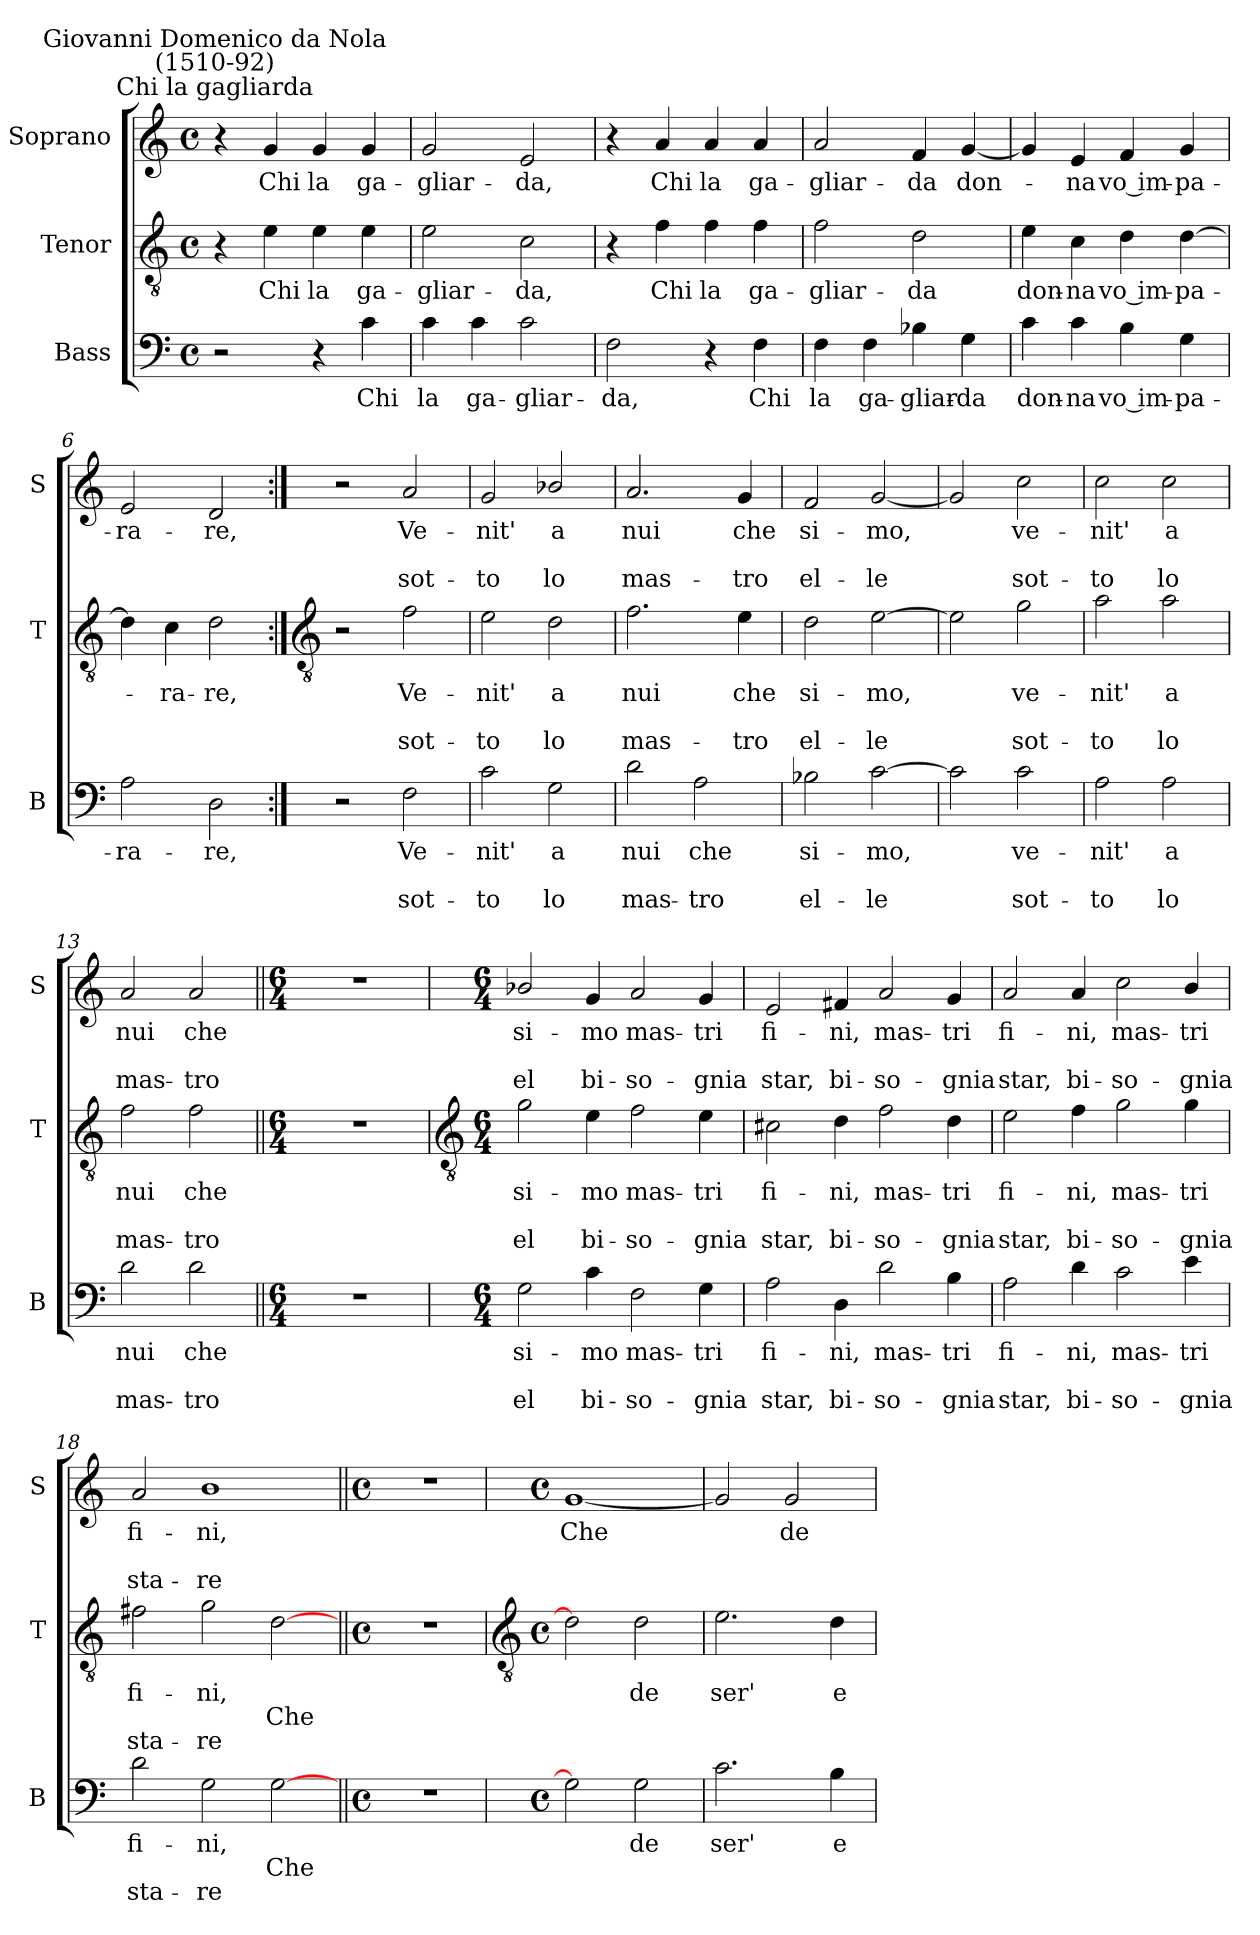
**kern	**text	**text	**text	**kern	**text	**text	**text	**kern	**text	**text	**text
*part3	*part3	*part3	*part3	*part2	*part2	*part2	*part2	*part1	*part1	*part1	*part1
*staff3	*staff3	*staff3	*staff3	*staff2	*staff2	*staff2	*staff2	*staff1	*staff1	*staff1	*staff1
*I"Bass	*	*	*	*I"Tenor	*	*	*	*I"Soprano	*	*	*
*I'B	*	*	*	*I'T	*	*	*	*I'S	*	*	*
*clefF4	*	*	*	*clefGv2	*	*	*	*clefG2	*	*	*
*k[]	*	*	*	*k[]	*	*	*	*k[]	*	*	*
*C:	*	*	*	*C:	*	*	*	*C:	*	*	*
*M4/4	*	*	*	*M4/4	*	*	*	*M4/4	*	*	*
*met(c)	*	*	*	*met(c)	*	*	*	*met(c)	*	*	*
=1	=1	=1	=1	=1	=1	=1	=1	=1	=1	=1	=1
!	!	!	!	!	!	!	!	!LO:TX:a:cj:t=Chi la gagliarda	!	!	!
!	!	!	!	!	!	!	!	!LO:TX:a:cj:t=Giovanni Domenico da Nola\n(1510-92)	!	!	!
2r	.	.	.	4r	.	.	.	4r	.	.	.
!	!	!	!	!	!LO:LY:b	!	!	!	!LO:LY:b	!	!
.	.	.	.	4e	Chi	.	.	4g	Chi	.	.
!	!	!	!	!	!LO:LY:b	!	!	!	!LO:LY:b	!	!
4r	.	.	.	4e	la	.	.	4g	la	.	.
!	!LO:LY:b	!	!	!	!LO:LY:b	!	!	!	!LO:LY:b	!	!
4c	Chi	.	.	4e	ga-	.	.	4g	ga-	.	.
=2	=2	=2	=2	=2	=2	=2	=2	=2	=2	=2	=2
!	!LO:LY:b	!	!	!	!LO:LY:b	!	!	!	!LO:LY:b	!	!
4c	la	.	.	2e	-gliar-	.	.	2g	-gliar-	.	.
!	!LO:LY:b	!	!	!	!	!	!	!	!	!	!
4c	ga-	.	.	.	.	.	.	.	.	.	.
!	!LO:LY:b	!	!	!	!LO:LY:b	!	!	!	!LO:LY:b	!	!
2c	-gliar-	.	.	2c	-da,	.	.	2e	-da,	.	.
=3	=3	=3	=3	=3	=3	=3	=3	=3	=3	=3	=3
!	!LO:LY:b	!	!	!	!	!	!	!	!	!	!
2F	-da,	.	.	4r	.	.	.	4r	.	.	.
!	!	!	!	!	!LO:LY:b	!	!	!	!LO:LY:b	!	!
.	.	.	.	4f	Chi	.	.	4a	Chi	.	.
!	!	!	!	!	!LO:LY:b	!	!	!	!LO:LY:b	!	!
4r	.	.	.	4f	la	.	.	4a	la	.	.
!	!LO:LY:b	!	!	!	!LO:LY:b	!	!	!	!LO:LY:b	!	!
4F	Chi	.	.	4f	ga-	.	.	4a	ga-	.	.
=4	=4	=4	=4	=4	=4	=4	=4	=4	=4	=4	=4
!	!LO:LY:b	!	!	!	!LO:LY:b	!	!	!	!LO:LY:b	!	!
4F	la	.	.	2f	-gliar-	.	.	2a	-gliar-	.	.
!	!LO:LY:b	!	!	!	!	!	!	!	!	!	!
4F	ga-	.	.	.	.	.	.	.	.	.	.
!	!LO:LY:b	!	!	!	!LO:LY:b	!	!	!	!LO:LY:b	!	!
4B-X	-gliar-	.	.	2d	-da	.	.	4f	-da	.	.
!	!LO:LY:b	!	!	!	!	!	!	!	!LO:LY:b	!	!
4G	-da	.	.	.	.	.	.	[4g	don-	.	.
=5	=5	=5	=5	=5	=5	=5	=5	=5	=5	=5	=5
!	!LO:LY:b	!	!	!	!LO:LY:b	!	!	!	!	!	!
4c	don-	.	.	4e	don-	.	.	4g]	.	.	.
!	!LO:LY:b	!	!	!	!LO:LY:b	!	!	!	!LO:LY:b	!	!
4c	-na	.	.	4c	-na	.	.	4e	na	.	.
!	!LO:LY:b	!	!	!	!LO:LY:b	!	!	!	!LO:LY:b	!	!
4B	vo im-	.	.	4d	vo im-	.	.	4f	vo im-	.	.
!	!LO:LY:b	!	!	!	!LO:LY:b	!	!	!	!LO:LY:b	!	!
4G	-pa-	.	.	[4d	-pa-	.	.	4g	-pa-	.	.
=6	=6	=6	=6	=6	=6	=6	=6	=6	=6	=6	=6
!	!LO:LY:b	!	!	!	!	!	!	!	!LO:LY:b	!	!
2A	-ra-	.	.	4d]	.	.	.	2e	-ra-	.	.
!	!	!	!	!	!LO:LY:b	!	!	!	!	!	!
.	.	.	.	4c	ra-	.	.	.	.	.	.
!	!LO:LY:b	!	!	!	!LO:LY:b	!	!	!	!LO:LY:b	!	!
2D	-re,	.	.	2d	-re,	.	.	2d	-re,	.	.
!!LO:LB:g=z
=7:|!	=7:|!	=7:|!	=7:|!	=7:|!	=7:|!	=7:|!	=7:|!	=7:|!	=7:|!	=7:|!	=7:|!
*	*	*	*	*clefGv2	*	*	*	*	*	*	*
2r	.	.	.	2r	.	.	.	2r	.	.	.
!	!LO:LY:b	!	!LO:LY:b	!	!LO:LY:b	!	!LO:LY:b	!	!LO:LY:b	!	!LO:LY:b
2F	Ve-	.	-sot-	2f	Ve-	.	-sot-	2a	Ve-	.	-sot-
=8	=8	=8	=8	=8	=8	=8	=8	=8	=8	=8	=8
!	!LO:LY:b	!	!LO:LY:b	!	!LO:LY:b	!	!LO:LY:b	!	!LO:LY:b	!	!LO:LY:b
2c	-nit'	.	to	2e	-nit'	.	to	2g	-nit'	.	to
!	!LO:LY:b	!	!LO:LY:b	!	!LO:LY:b	!	!LO:LY:b	!	!LO:LY:b	!	!LO:LY:b
2G	a	.	lo	2d	a	.	lo	2b-X/	a	.	lo
=9	=9	=9	=9	=9	=9	=9	=9	=9	=9	=9	=9
!	!LO:LY:b	!	!LO:LY:b	!	!LO:LY:b	!	!LO:LY:b	!	!LO:LY:b	!	!LO:LY:b
2d	nui	.	mas-	2.f	nui	.	mas-	2.a	nui	.	mas-
!	!LO:LY:b	!	!LO:LY:b	!	!	!	!	!	!	!	!
2A	-che	.	tro	.	.	.	.	.	.	.	.
!	!	!	!	!	!LO:LY:b	!	!LO:LY:b	!	!LO:LY:b	!	!LO:LY:b
.	.	.	.	4e	-che	.	tro	4g	-che	.	tro
=10	=10	=10	=10	=10	=10	=10	=10	=10	=10	=10	=10
!	!LO:LY:b	!	!LO:LY:b	!	!LO:LY:b	!	!LO:LY:b	!	!LO:LY:b	!	!LO:LY:b
2B-X	si-	.	-el-	2d	si-	.	-el-	2f	si-	.	-el-
!	!LO:LY:b	!	!LO:LY:b	!	!LO:LY:b	!	!LO:LY:b	!	!LO:LY:b	!	!LO:LY:b
[2c	-mo,	.	le	[2e	-mo,	.	le	[2g	-mo,	.	le
=11	=11	=11	=11	=11	=11	=11	=11	=11	=11	=11	=11
2c]	.	.	.	2e]	.	.	.	2g]	.	.	.
!	!LO:LY:b	!	!LO:LY:b	!	!LO:LY:b	!	!LO:LY:b	!	!LO:LY:b	!	!LO:LY:b
2c	ve-	.	-sot-	2g	ve-	.	-sot-	2cc	ve-	.	-sot-
=12	=12	=12	=12	=12	=12	=12	=12	=12	=12	=12	=12
!	!LO:LY:b	!	!LO:LY:b	!	!LO:LY:b	!	!LO:LY:b	!	!LO:LY:b	!	!LO:LY:b
2A	-nit'	.	to	2a	-nit'	.	to	2cc	-nit'	.	to
!	!LO:LY:b	!	!LO:LY:b	!	!LO:LY:b	!	!LO:LY:b	!	!LO:LY:b	!	!LO:LY:b
2A	a	.	lo	2a	a	.	lo	2cc	a	.	lo
=13	=13	=13	=13	=13	=13	=13	=13	=13	=13	=13	=13
!	!LO:LY:b	!	!LO:LY:b	!	!LO:LY:b	!	!LO:LY:b	!	!LO:LY:b	!	!LO:LY:b
2d	nui	.	mas-	2f	nui	.	mas-	2a	nui	.	mas-
!	!LO:LY:b	!	!LO:LY:b	!	!LO:LY:b	!	!LO:LY:b	!	!LO:LY:b	!	!LO:LY:b
2d	-che	.	tro	2f	-che	.	tro	2a	-che	.	tro
=14||	=14||	=14||	=14||	=14||	=14||	=14||	=14||	=14||	=14||	=14||	=14||
*M6/4	*	*	*	*M6/4	*	*	*	*M6/4	*	*	*
1.r	.	.	.	1.r	.	.	.	1.r	.	.	.
!!LO:LB:g=z
=15	=15	=15	=15	=15	=15	=15	=15	=15	=15	=15	=15
*	*	*	*	*clefGv2	*	*	*	*	*	*	*
*M6/4	*	*	*	*M6/4	*	*	*	*M6/4	*	*	*
!	!LO:LY:b	!	!LO:LY:b	!	!LO:LY:b	!	!LO:LY:b	!	!LO:LY:b	!	!LO:LY:b
2G	si-	.	-el	2g	si-	.	-el	2b-X/	si-	.	-el
!	!LO:LY:b	!	!LO:LY:b	!	!LO:LY:b	!	!LO:LY:b	!	!LO:LY:b	!	!LO:LY:b
4c	mo	.	bi-	4e	mo	.	bi-	4g	mo	.	bi-
!	!LO:LY:b	!	!LO:LY:b	!	!LO:LY:b	!	!LO:LY:b	!	!LO:LY:b	!	!LO:LY:b
2F	-mas-	.	-so-	2f	-mas-	.	-so-	2a	-mas-	.	-so-
!	!LO:LY:b	!	!LO:LY:b	!	!LO:LY:b	!	!LO:LY:b	!	!LO:LY:b	!	!LO:LY:b
4G	-tri	.	gnia	4e	-tri	.	gnia	4g	-tri	.	gnia
=16	=16	=16	=16	=16	=16	=16	=16	=16	=16	=16	=16
!	!LO:LY:b	!	!LO:LY:b	!	!LO:LY:b	!	!LO:LY:b	!	!LO:LY:b	!	!LO:LY:b
2A	fi-	.	-star,	2c#X	fi-	.	-star,	2e	fi-	.	-star,
!	!LO:LY:b	!	!LO:LY:b	!	!LO:LY:b	!	!LO:LY:b	!	!LO:LY:b	!	!LO:LY:b
4D	ni,	.	bi-	4d	ni,	.	bi-	4f#X	ni,	.	bi-
!	!LO:LY:b	!	!LO:LY:b	!	!LO:LY:b	!	!LO:LY:b	!	!LO:LY:b	!	!LO:LY:b
2d	-mas-	.	-so-	2f	-mas-	.	-so-	2a	-mas-	.	-so-
!	!LO:LY:b	!	!LO:LY:b	!	!LO:LY:b	!	!LO:LY:b	!	!LO:LY:b	!	!LO:LY:b
4B	-tri	.	gnia	4d	-tri	.	gnia	4g	-tri	.	gnia
=17	=17	=17	=17	=17	=17	=17	=17	=17	=17	=17	=17
!	!LO:LY:b	!	!LO:LY:b	!	!LO:LY:b	!	!LO:LY:b	!	!LO:LY:b	!	!LO:LY:b
2A	fi-	.	-star,	2e	fi-	.	-star,	2a	fi-	.	-star,
!	!LO:LY:b	!	!LO:LY:b	!	!LO:LY:b	!	!LO:LY:b	!	!LO:LY:b	!	!LO:LY:b
4d	ni,	.	bi-	4f	ni,	.	bi-	4a	ni,	.	bi-
!	!LO:LY:b	!	!LO:LY:b	!	!LO:LY:b	!	!LO:LY:b	!	!LO:LY:b	!	!LO:LY:b
2c	-mas-	.	-so-	2g	-mas-	.	-so-	2cc	-mas-	.	-so-
!	!LO:LY:b	!	!LO:LY:b	!	!LO:LY:b	!	!LO:LY:b	!	!LO:LY:b	!	!LO:LY:b
4e	-tri	.	gnia	4g	-tri	.	gnia	4b/	-tri	.	gnia
=18	=18	=18	=18	=18	=18	=18	=18	=18	=18	=18	=18
!	!LO:LY:b	!	!LO:LY:b	!	!LO:LY:b	!	!LO:LY:b	!	!LO:LY:b	!	!LO:LY:b
2d	fi-	.	-sta-	2f#X	fi-	.	-sta-	2a	fi-	.	-sta-
!	!LO:LY:b	!	!LO:LY:b	!	!LO:LY:b	!	!LO:LY:b	!	!LO:LY:b	!	!LO:LY:b
2G	-ni,	.	re	2g	-ni,	.	re	1b	-ni,	.	re
!	!	!LO:LY:b	!	!	!	!LO:LY:b	!	!	!	!	!
[2G	.	Che	.	[2d	.	Che	.	.	.	.	.
=19||	=19||	=19||	=19||	=19||	=19||	=19||	=19||	=19||	=19||	=19||	=19||
*M4/4	*	*	*	*M4/4	*	*	*	*M4/4	*	*	*
*met(c)	*	*	*	*met(c)	*	*	*	*met(c)	*	*	*
1r	.	.	.	1r	.	.	.	1r	.	.	.
!!LO:LB:g=z
=20	=20	=20	=20	=20	=20	=20	=20	=20	=20	=20	=20
*	*	*	*	*clefGv2	*	*	*	*	*	*	*
*M4/4	*	*	*	*M4/4	*	*	*	*M4/4	*	*	*
*met(c)	*	*	*	*met(c)	*	*	*	*met(c)	*	*	*
!	!	!	!	!	!	!	!	!	!LO:LY:b	!	!
2G]	.	.	.	2d]	.	.	.	[1g	Che	.	.
!	!LO:LY:b	!	!	!	!LO:LY:b	!	!	!	!	!	!
2G	de	.	.	2d	de	.	.	.	.	.	.
=21	=21	=21	=21	=21	=21	=21	=21	=21	=21	=21	=21
!	!LO:LY:b	!	!	!	!LO:LY:b	!	!	!	!	!	!
2.c	ser'	.	.	2.e	ser'	.	.	2g]	.	.	.
!	!	!	!	!	!	!	!	!	!LO:LY:b	!	!
.	.	.	.	.	.	.	.	2g	de	.	.
!	!LO:LY:b	!	!	!	!LO:LY:b	!	!	!	!	!	!
4B	e	.	.	4d	e	.	.	.	.	.	.
=	=	=	=	=	=	=	=	=	=	=	=
*-	*-	*-	*-	*-	*-	*-	*-	*-	*-	*-	*-
